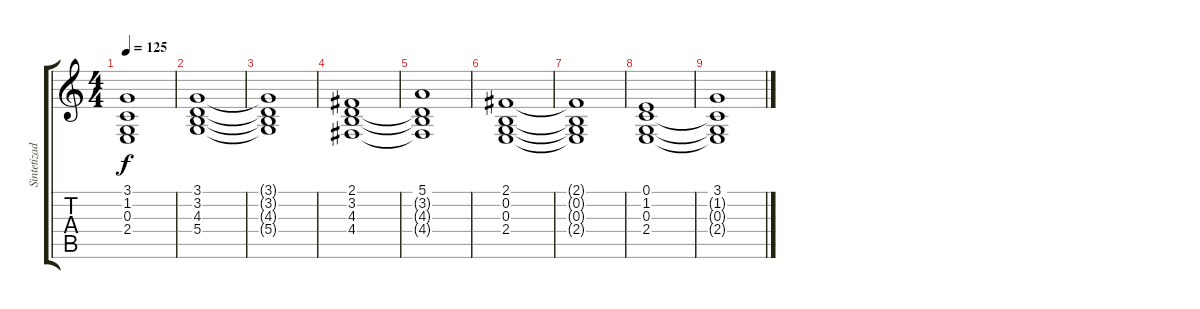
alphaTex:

\track ("Sintetizador" "Sintetizad") {instrument pad2warm}
\staff {score tabs}
\tuning (E4 B3 G3 D3 A2 E2) {hide}
\ts (4 4)
\tempo 125
\clef g2
\ks c
(3.1 1.2{t} 0.3{t} 2.4{t}).1{dy f} |
(3.1 3.2 4.3 5.4).1 |
(3.1{t} 3.2{t} 4.3{t} 5.4{t}).1 |
(2.1 3.2 4.3 4.4).1 |
(5.1 3.2{t} 4.3{t} 4.4{t}).1 |
(2.1 0.2 0.3 2.4).1 |
(2.1{t} 0.2{t} 0.3{t} 2.4{t}).1 |
(0.1 1.2 0.3 2.4).1 |
(3.1 1.2{t} 0.3{t} 2.4{t}).1
